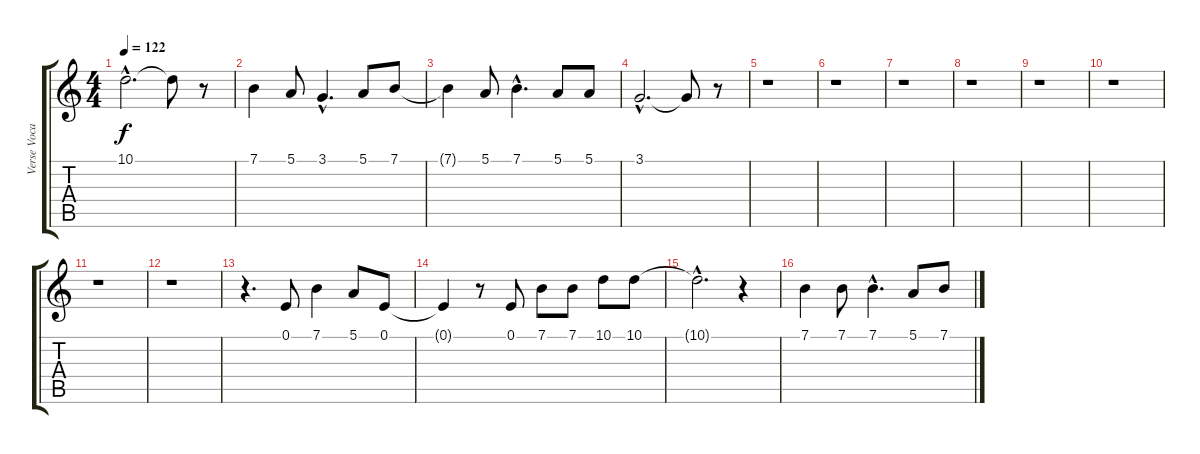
\track ("Verse Vocals" "Verse Voca") {instrument lead3calliope}
\staff {score tabs}
\tuning (E4 B3 G3 D3 A2 E2) {hide}
\ts (4 4)
\tempo 122
\clef g2
\ks c
10.1{hac}.2{d dy f} 10.1{t}.8 r.8 |
7.1.4 5.1.8 3.1{hac}.4{d} 5.1.8 7.1.8 |
7.1{t}.4 5.1.8 7.1{hac}.4{d} 5.1.8 5.1.8 |
3.1{hac}.2{d} 3.1{t}.8 r.8 |
r.1 |
r.1 |
r.1 |
r.1 |
r.1 |
r.1 |
r.1 |
r.1 |
r.4{d} 0.1.8 7.1.4 5.1.8 0.1.8 |
0.1{t}.4 r.8 0.1.8 7.1.8 7.1.8 10.1.8 10.1.8 |
10.1{hac t}.2{d} r.4 |
7.1.4 7.1.8 7.1{hac}.4{d} 5.1.8 7.1.8
